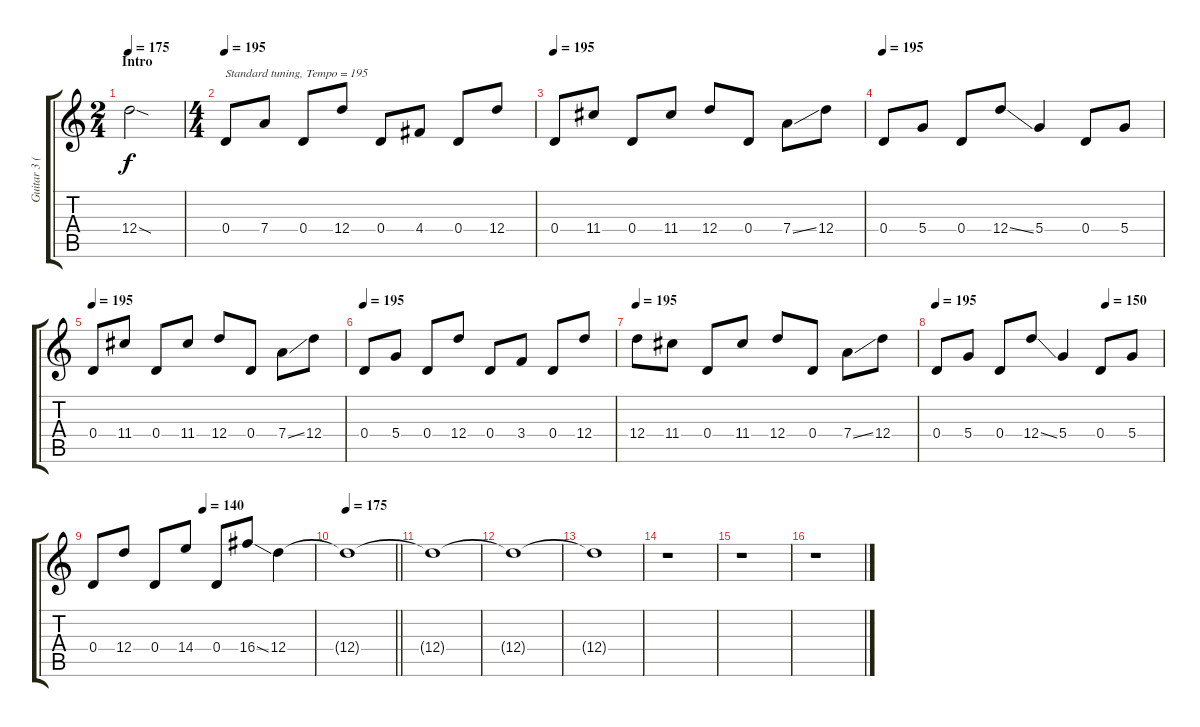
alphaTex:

\track ("Guitar 3 (Intro)" "Guitar 3 (") {instrument overdrivenguitar}
\staff {score tabs}
\tuning (E4 B3 G3 D3 A2 E2) {hide}
\ts (2 4)
\section ("" "Intro")
\tempo 175
\clef g2
\ks c
12.4{sod}.2{dy f instrument overdrivenguitar} |
\ts (4 4)
\tempo 195
0.4.8{txt "Standard tuning, Tempo = 195"} 7.4.8 0.4.8 12.4.8 0.4.8 4.4.8 0.4.8 12.4.8 |
\tempo 195
0.4.8 11.4.8 0.4.8 11.4.8 12.4.8 0.4.8 7.4{ss}.8 12.4.8 |
\tempo 195
0.4.8 5.4.8 0.4.8 12.4{ss}.8 5.4.4 0.4.8 5.4.8 |
\tempo 195
0.4.8 11.4.8 0.4.8 11.4.8 12.4.8 0.4.8 7.4{ss}.8 12.4.8 |
\tempo 195
0.4.8 5.4.8 0.4.8 12.4.8 0.4.8 3.4.8 0.4.8 12.4.8 |
\tempo 195
12.4.8 11.4.8 0.4.8 11.4.8 12.4.8 0.4.8 7.4{ss}.8 12.4.8 |
\tempo 195
\tempo (150 0.75)
0.4.8 5.4.8 0.4.8 12.4{ss}.8 5.4.4 0.4.8 5.4.8 |
\tempo (140 0.5)
0.4.8 12.4.8 0.4.8 14.4.8 0.4.8 16.4{ss}.8 12.4.4 |
\tempo 175
\barLineRight lightlight
12.4{t}.1 |
12.4{t}.1{volume 0} |
12.4{t}.1 |
12.4{t}.1 |
r.1 |
r.1 |
r.1
